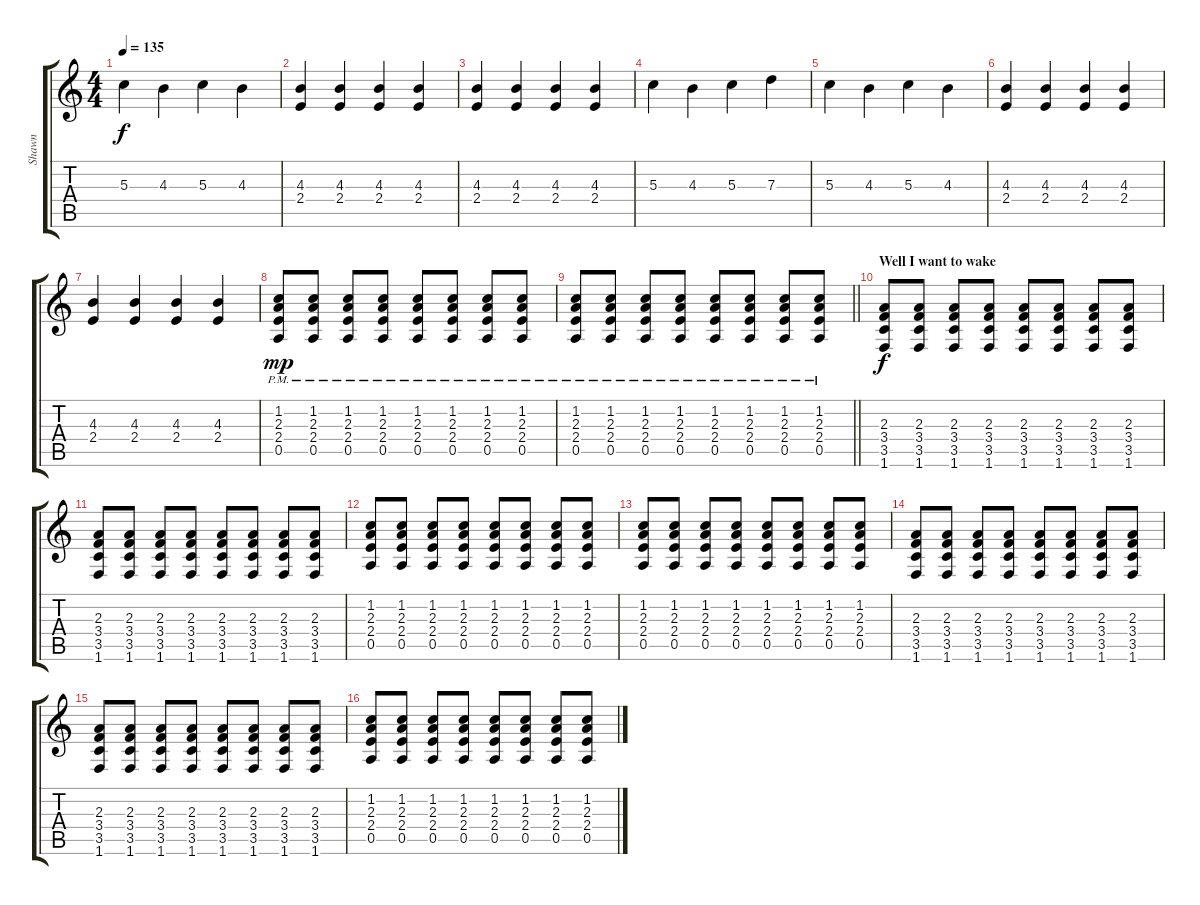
\track ("Shawn" "Shawn") {instrument electricguitarclean}
\staff {score tabs}
\tuning (E4 B3 G3 D3 A2 E2) {hide}
\ts (4 4)
\tempo 135
\clef g2
\ks c
5.3.4{dy f} 4.3.4 5.3.4 4.3.4 |
(4.3 2.4).4 (4.3 2.4).4 (4.3 2.4).4 (4.3 2.4).4 |
(4.3 2.4).4 (4.3 2.4).4 (4.3 2.4).4 (4.3 2.4).4 |
5.3.4 4.3.4 5.3.4 7.3.4 |
5.3.4 4.3.4 5.3.4 4.3.4 |
(4.3 2.4).4 (4.3 2.4).4 (4.3 2.4).4 (4.3 2.4).4 |
(4.3 2.4).4 (4.3 2.4).4 (4.3 2.4).4 (4.3 2.4).4 |
(1.2{pm} 2.3{pm} 2.4{pm} 0.5{pm}).8{dy mp volume 11} (1.2{pm} 2.3{pm} 2.4{pm} 0.5{pm}).8 (1.2{pm} 2.3{pm} 2.4{pm} 0.5{pm}).8 (1.2{pm} 2.3{pm} 2.4{pm} 0.5{pm}).8 (1.2{pm} 2.3{pm} 2.4{pm} 0.5{pm}).8 (1.2{pm} 2.3{pm} 2.4{pm} 0.5{pm}).8 (1.2{pm} 2.3{pm} 2.4{pm} 0.5{pm}).8 (1.2{pm} 2.3{pm} 2.4{pm} 0.5{pm}).8 |
\barLineRight lightlight
(1.2{pm} 2.3{pm} 2.4{pm} 0.5{pm}).8 (1.2{pm} 2.3{pm} 2.4{pm} 0.5{pm}).8 (1.2{pm} 2.3{pm} 2.4{pm} 0.5{pm}).8 (1.2{pm} 2.3{pm} 2.4{pm} 0.5{pm}).8 (1.2{pm} 2.3{pm} 2.4{pm} 0.5{pm}).8 (1.2{pm} 2.3{pm} 2.4{pm} 0.5{pm}).8 (1.2{pm} 2.3{pm} 2.4{pm} 0.5{pm}).8 (1.2{pm} 2.3{pm} 2.4{pm} 0.5{pm}).8 |
\section ("" "Well I want to wake")
(2.3 3.4 3.5 1.6).8{dy f} (2.3 3.4 3.5 1.6).8 (2.3 3.4 3.5 1.6).8 (2.3 3.4 3.5 1.6).8 (2.3 3.4 3.5 1.6).8 (2.3 3.4 3.5 1.6).8 (2.3 3.4 3.5 1.6).8 (2.3 3.4 3.5 1.6).8 |
(2.3 3.4 3.5 1.6).8 (2.3 3.4 3.5 1.6).8 (2.3 3.4 3.5 1.6).8 (2.3 3.4 3.5 1.6).8 (2.3 3.4 3.5 1.6).8 (2.3 3.4 3.5 1.6).8 (2.3 3.4 3.5 1.6).8 (2.3 3.4 3.5 1.6).8 |
(1.2 2.3 2.4 0.5).8 (1.2 2.3 2.4 0.5).8 (1.2 2.3 2.4 0.5).8 (1.2 2.3 2.4 0.5).8 (1.2 2.3 2.4 0.5).8 (1.2 2.3 2.4 0.5).8 (1.2 2.3 2.4 0.5).8 (1.2 2.3 2.4 0.5).8 |
(1.2 2.3 2.4 0.5).8 (1.2 2.3 2.4 0.5).8 (1.2 2.3 2.4 0.5).8 (1.2 2.3 2.4 0.5).8 (1.2 2.3 2.4 0.5).8 (1.2 2.3 2.4 0.5).8 (1.2 2.3 2.4 0.5).8 (1.2 2.3 2.4 0.5).8 |
(2.3 3.4 3.5 1.6).8 (2.3 3.4 3.5 1.6).8 (2.3 3.4 3.5 1.6).8 (2.3 3.4 3.5 1.6).8 (2.3 3.4 3.5 1.6).8 (2.3 3.4 3.5 1.6).8 (2.3 3.4 3.5 1.6).8 (2.3 3.4 3.5 1.6).8 |
(2.3 3.4 3.5 1.6).8 (2.3 3.4 3.5 1.6).8 (2.3 3.4 3.5 1.6).8 (2.3 3.4 3.5 1.6).8 (2.3 3.4 3.5 1.6).8 (2.3 3.4 3.5 1.6).8 (2.3 3.4 3.5 1.6).8 (2.3 3.4 3.5 1.6).8 |
(1.2 2.3 2.4 0.5).8 (1.2 2.3 2.4 0.5).8 (1.2 2.3 2.4 0.5).8 (1.2 2.3 2.4 0.5).8 (1.2 2.3 2.4 0.5).8 (1.2 2.3 2.4 0.5).8 (1.2 2.3 2.4 0.5).8 (1.2 2.3 2.4 0.5).8
